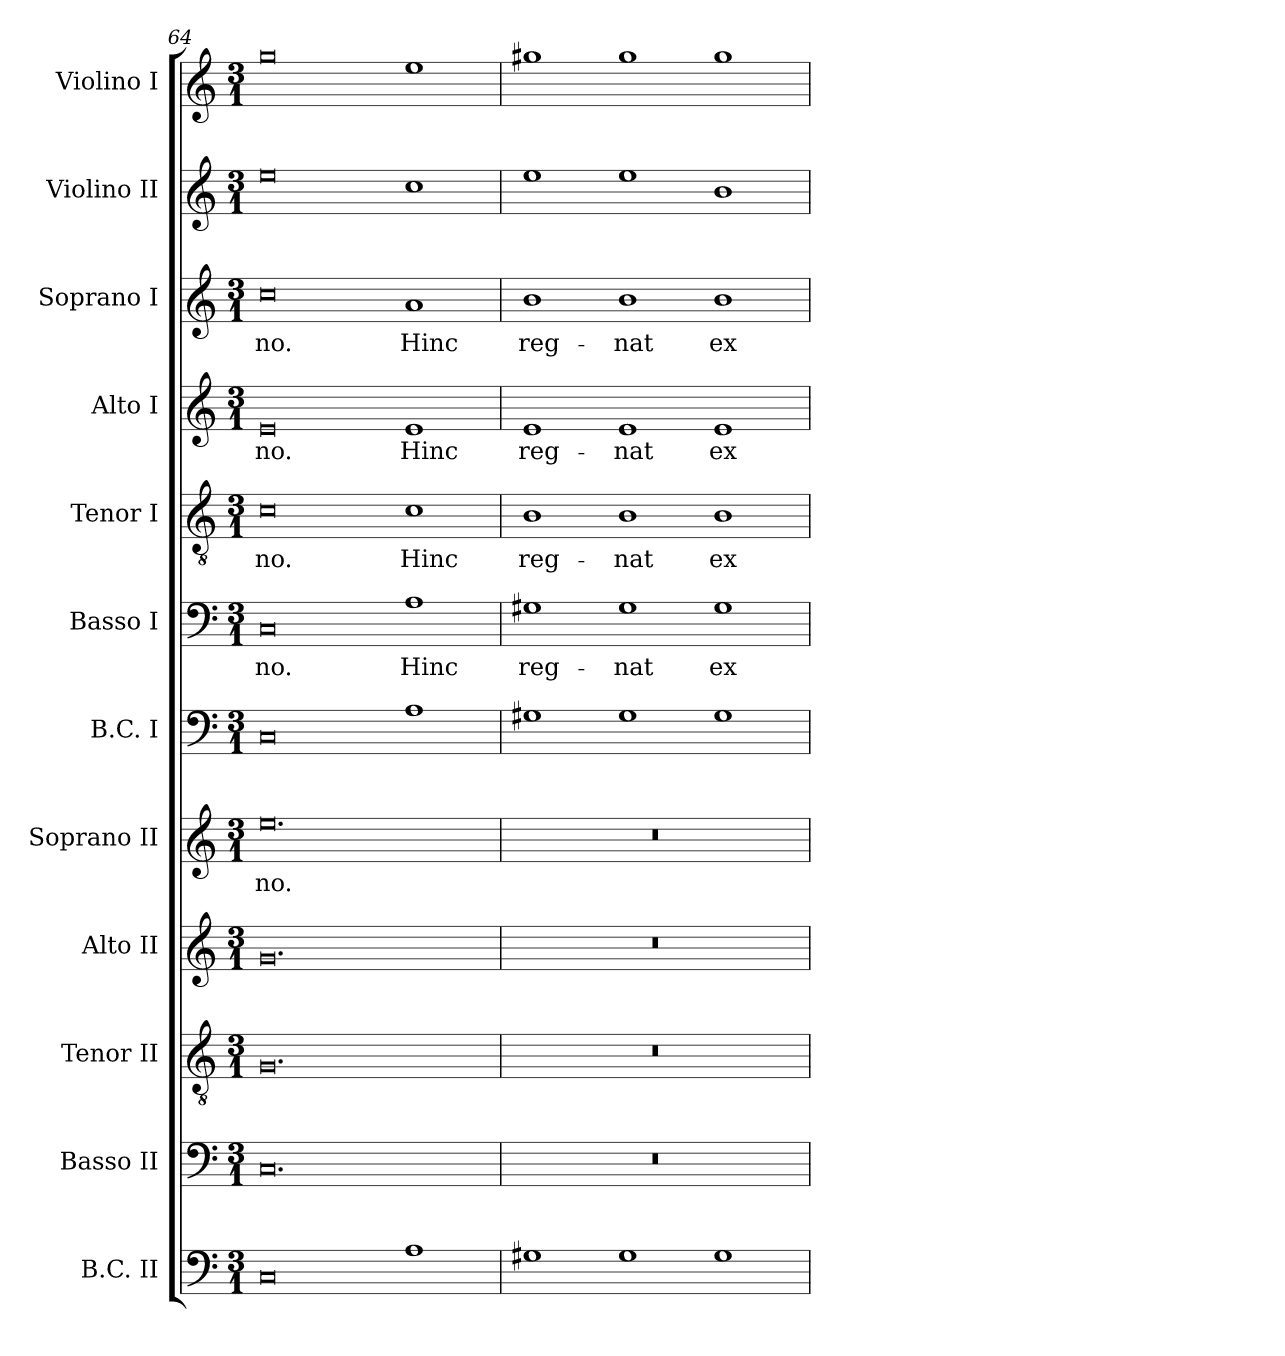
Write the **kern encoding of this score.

**kern	**kern	**kern	**kern	**kern	**text	**kern	**kern	**text	**kern	**text	**kern	**text	**kern	**text	**kern	**kern
*part12	*part11	*part10	*part9	*part8	*part8	*part7	*part6	*part6	*part5	*part5	*part4	*part4	*part3	*part3	*part2	*part1
*staff12	*staff11	*staff10	*staff9	*staff8	*staff8	*staff7	*staff6	*staff6	*staff5	*staff5	*staff4	*staff4	*staff3	*staff3	*staff2	*staff1
*I"B.C. II	*I"Basso II	*I"Tenor II	*I"Alto II	*I"Soprano II	*	*I"B.C. I	*I"Basso I	*	*I"Tenor I	*	*I"Alto I	*	*I"Soprano I	*	*I"Violino II	*I"Violino I
*I'BC2	*I'B 2	*I'T 2	*I'A 2	*I'S 2	*	*I'BC1	*I'B 1	*	*I'T 1	*	*I'A 1	*	*I'S 1	*	*I'Vln. II	*I'Vln. I
!!LO:PB:g=z
*clefF4	*clefF4	*clefGv2	*clefG2	*clefG2	*	*clefF4	*clefF4	*	*clefGv2	*	*clefG2	*	*clefG2	*	*clefG2	*clefG2
*k[]	*k[]	*k[]	*k[]	*k[]	*	*k[]	*k[]	*	*k[]	*	*k[]	*	*k[]	*	*k[]	*k[]
*C:	*C:	*C:	*C:	*C:	*	*C:	*C:	*	*C:	*	*C:	*	*C:	*	*C:	*C:
*M3/1	*M3/1	*M3/1	*M3/1	*M3/1	*	*M3/1	*M3/1	*	*M3/1	*	*M3/1	*	*M3/1	*	*M3/1	*M3/1
=64	=64	=64	=64	=64	=64	=64	=64	=64	=64	=64	=64	=64	=64	=64	=64	=64
!	!	!	!	!	!LO:LY:b	!	!	!	!	!	!	!	!	!	!	!
!	!	!	!	!	!	!	!	!LO:LY:b	!	!	!	!	!	!	!	!
!	!	!	!	!	!	!	!	!	!	!LO:LY:b	!	!	!	!	!	!
!	!	!	!	!	!	!	!	!	!	!	!	!LO:LY:b	!	!	!	!
!	!	!	!	!	!	!	!	!	!	!	!	!	!	!LO:LY:b	!	!
0C	0.C	0.G	0.g	0.ee	-no.	0C	0C	-no.	0c	-no.	0e	-no.	0cc	-no.	0ee	0gg
!	!	!	!	!	!	!	!	!LO:LY:b	!	!	!	!	!	!	!	!
!	!	!	!	!	!	!	!	!	!	!LO:LY:b	!	!	!	!	!	!
!	!	!	!	!	!	!	!	!	!	!	!	!LO:LY:b	!	!	!	!
!	!	!	!	!	!	!	!	!	!	!	!	!	!	!LO:LY:b	!	!
1A	.	.	.	.	.	1A	1A	Hinc	1c	Hinc	1e	Hinc	1a	Hinc	1cc	1ee
=65	=65	=65	=65	=65	=65	=65	=65	=65	=65	=65	=65	=65	=65	=65	=65	=65
!	!	!	!	!	!	!	!	!LO:LY:b	!	!	!	!	!	!	!	!
!	!	!	!	!	!	!	!	!	!	!LO:LY:b	!	!	!	!	!	!
!	!	!	!	!	!	!	!	!	!	!	!	!LO:LY:b	!	!	!	!
!	!	!	!	!	!	!	!	!	!	!	!	!	!	!LO:LY:b	!	!
1G#X	0.r	0.r	0.r	0.r	.	1G#X	1G#X	reg-	1B	reg-	1e	reg-	1b	reg-	1ee	1gg#X
!	!	!	!	!	!	!	!	!LO:LY:b	!	!	!	!	!	!	!	!
!	!	!	!	!	!	!	!	!	!	!LO:LY:b	!	!	!	!	!	!
!	!	!	!	!	!	!	!	!	!	!	!	!LO:LY:b	!	!	!	!
!	!	!	!	!	!	!	!	!	!	!	!	!	!	!LO:LY:b	!	!
1G#	.	.	.	.	.	1G#	1G#	-nat	1B	-nat	1e	-nat	1b	-nat	1ee	1gg#
!	!	!	!	!	!	!	!	!LO:LY:b	!	!	!	!	!	!	!	!
!	!	!	!	!	!	!	!	!	!	!LO:LY:b	!	!	!	!	!	!
!	!	!	!	!	!	!	!	!	!	!	!	!LO:LY:b	!	!	!	!
!	!	!	!	!	!	!	!	!	!	!	!	!	!	!LO:LY:b	!	!
1G#	.	.	.	.	.	1G#	1G#	ex-	1B	ex-	1e	ex-	1b	ex-	1b	1gg#
=	=	=	=	=	=	=	=	=	=	=	=	=	=	=	=	=
*-	*-	*-	*-	*-	*-	*-	*-	*-	*-	*-	*-	*-	*-	*-	*-	*-
